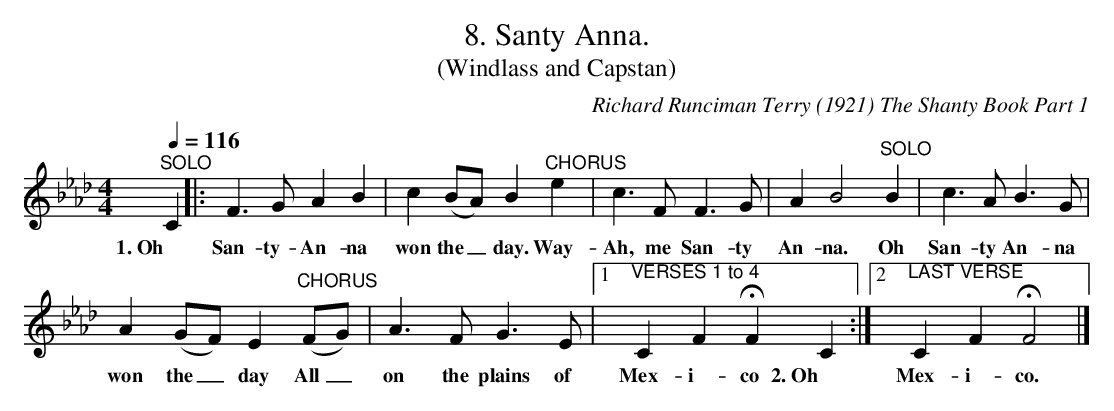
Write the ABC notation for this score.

X:1
T:8. Santy Anna.
T:(Windlass and Capstan)
C:Richard Runciman Terry (1921) The Shanty Book Part 1
L:1/8
Q:1/4=116
M:4/4
K:Ab
"^SOLO" C2 |: F3 G A2 B2 | c2 (BA) B2"^CHORUS" e2 | c3 F F3 G | A2 B4"^SOLO" B2 | c3 A B3 G |$
w: 1. Oh|San- ty-  An- na|won the _ day. Way-|Ah, me  San- ty|An- na. Oh|San- ty An- na|
A2 (GF) E2"^CHORUS" (FG) | A3 F G3 E |1"^VERSES 1 to 4" C2 F2 !fermata!F2 C2 :|2
w: won the _ day All _|on the plains of|Mex- i- co 2. Oh|
"^LAST VERSE" C2 F2 !fermata!F4 |]
w: Mex- i- co.|
